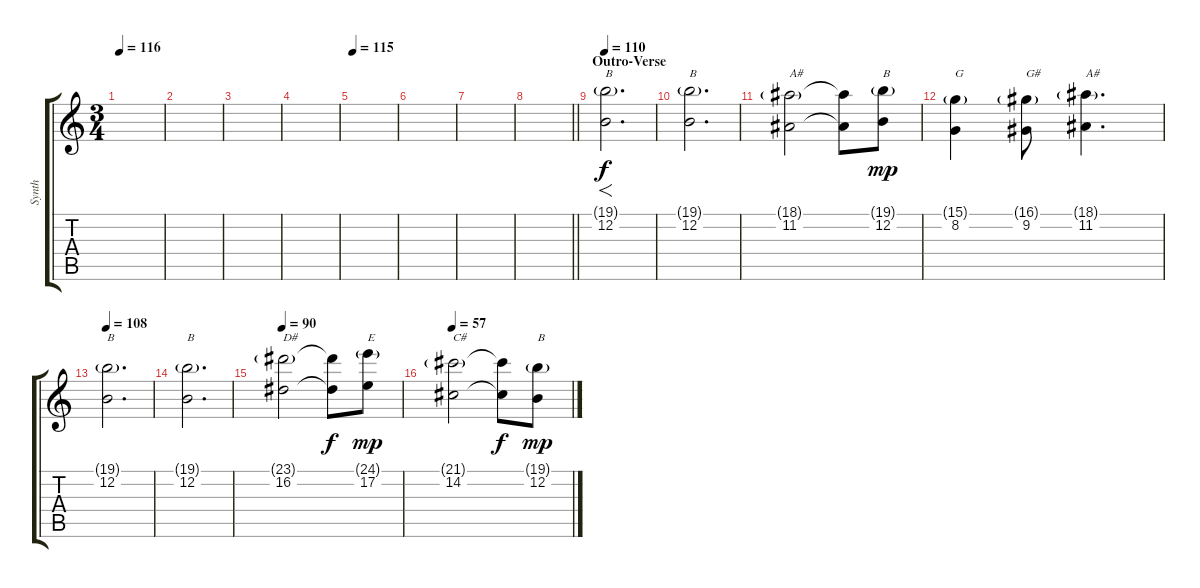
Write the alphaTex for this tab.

\track ("Synth" "Synth") {instrument lead6voice}
\staff {score tabs}
\tuning (E4 B3 G3 D3 A2 E2) {hide}
\ts (3 4)
\tempo 116
\clef g2
\ks c
|
|
|
|
\tempo 115
|
|
|
\barLineRight lightlight
|
\section ("" "Outro-Verse")
\tempo 110
(19.1{g} 12.2).2{f d txt "B"} |
(19.1{g} 12.2).2{d txt "B"} |
(18.1{g} 11.2).2{txt "A#"} (18.1{t} 11.2{t}).8{dy f} (19.1{g} 12.2).8{txt "B" dy mp} |
(15.1{g} 8.2).4{txt "G"} (16.1{g} 9.2).8{txt "G#"} (18.1{g} 11.2).4{d txt "A#"} |
\tempo 108
(19.1{g} 12.2).2{d txt "B"} |
(19.1{g} 12.2).2{d txt "B"} |
\tempo 90
(23.1{g} 16.2).2{txt "D#"} (23.1{t} 16.2{t}).8{dy f} (24.1{g} 17.2).8{txt "E" dy mp} |
\tempo 57
(21.1{g} 14.2).2{txt "C#"} (21.1{t} 14.2{t}).8{dy f} (19.1{g} 12.2).8{txt "B" dy mp}
